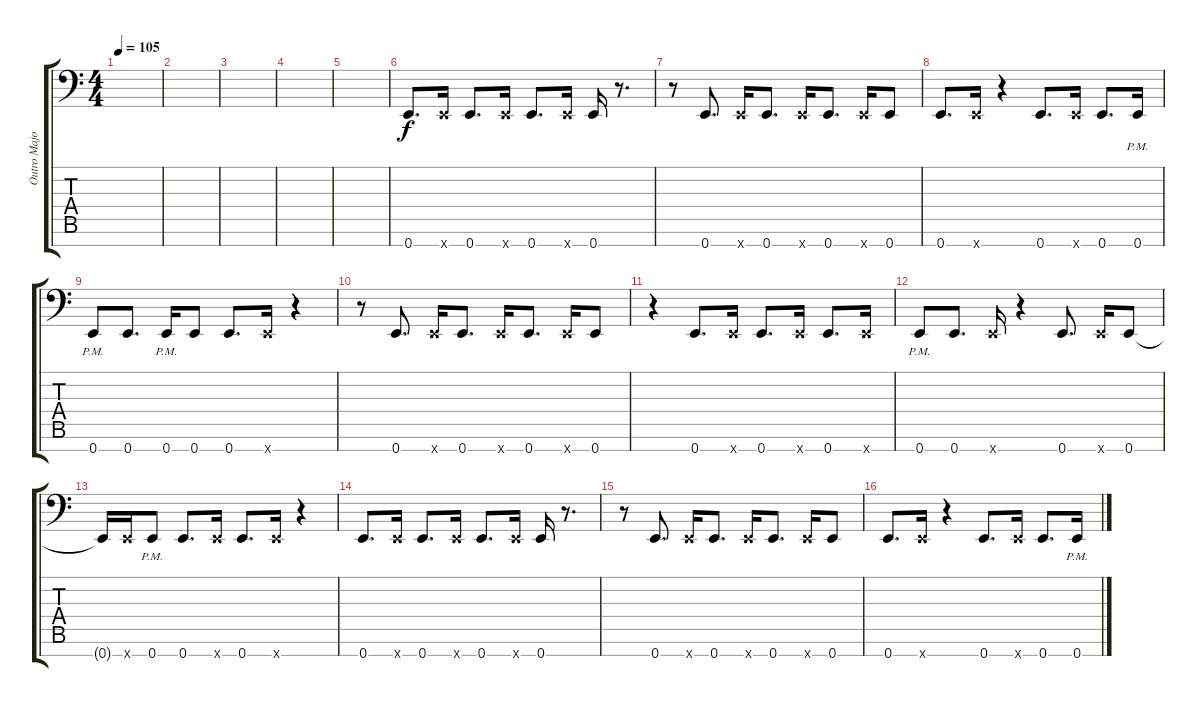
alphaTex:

\track ("Outro Major Third Down" "Outro Majo") {instrument overdrivenguitar}
\staff {score tabs}
\tuning (B3 Gb3 D3 A2 E2 B1 E1) {hide}
\ts (4 4)
\tempo 105
\clef f4
\ks c
|
|
|
|
|
0.7.8{d} 0.7{x}.16 0.7.8{d} 0.7{x}.16 0.7.8{d} 0.7{x}.16 0.7.16 r.8{d} |
r.8 0.7.8{d} 0.7{x}.16 0.7.8{d} 0.7{x}.16 0.7.8{d} 0.7{x}.16 0.7.8 |
0.7.8{d} 0.7{x}.16 r.4 0.7.8{d} 0.7{x}.16 0.7.8{d} 0.7{pm}.16 |
0.7{pm}.8 0.7.8{d} 0.7{pm}.16 0.7.8 0.7.8{d} 0.7{x}.16 r.4 |
r.8 0.7.8{d} 0.7{x}.16 0.7.8{d} 0.7{x}.16 0.7.8{d} 0.7{x}.16 0.7.8 |
r.4 0.7.8{d} 0.7{x}.16 0.7.8{d} 0.7{x}.16 0.7.8{d} 0.7{x}.16 |
0.7{pm}.8 0.7.8{d} 0.7{x}.16 r.4 0.7.8{d} 0.7{x}.16 0.7.8 |
0.7{t}.16 0.7{x}.16 0.7{pm}.8 0.7.8{d} 0.7{x}.16 0.7.8{d} 0.7{x}.16 r.4 |
0.7.8{d} 0.7{x}.16 0.7.8{d} 0.7{x}.16 0.7.8{d} 0.7{x}.16 0.7.16 r.8{d} |
r.8 0.7.8{d} 0.7{x}.16 0.7.8{d} 0.7{x}.16 0.7.8{d} 0.7{x}.16 0.7.8 |
0.7.8{d} 0.7{x}.16 r.4 0.7.8{d} 0.7{x}.16 0.7.8{d} 0.7{pm}.16
